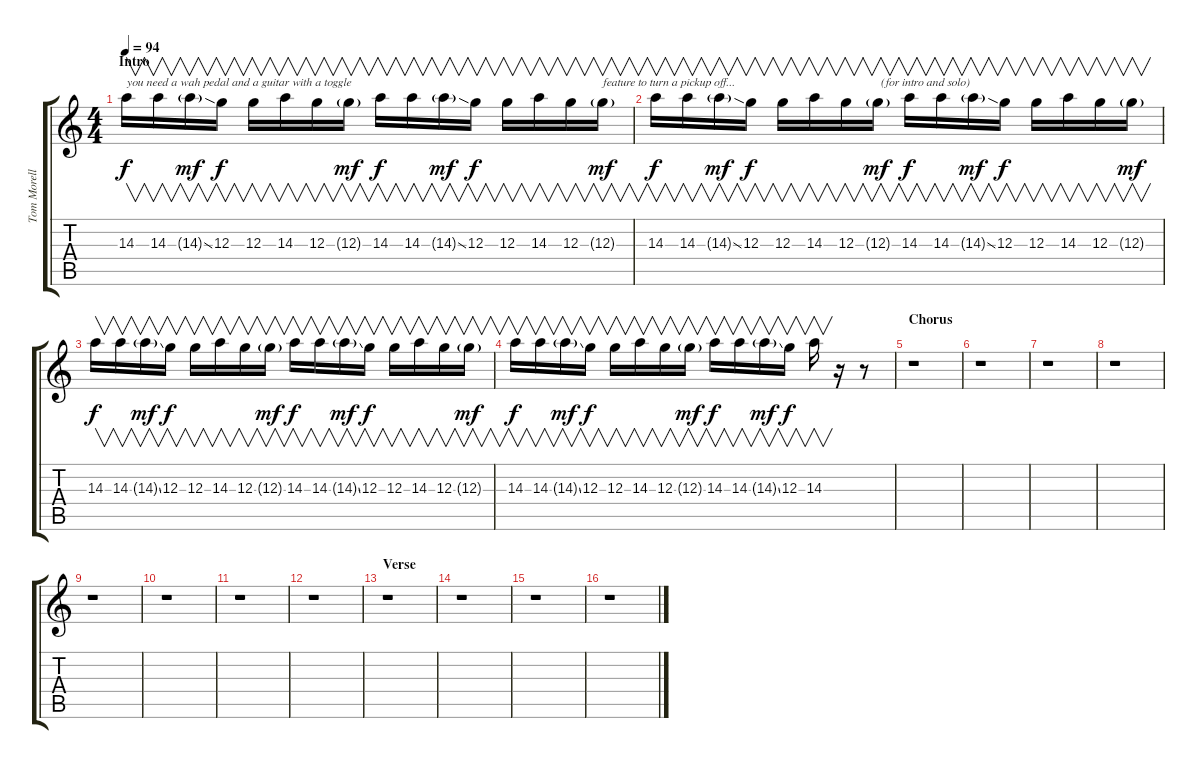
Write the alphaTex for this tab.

\track ("Tom Morello / Guitar" "Tom Morell") {instrument distortionguitar}
\staff {score tabs}
\tuning (E4 B3 G3 D3 A2 D2) {hide}
\ts (4 4)
\section ("" "Intro")
\tempo 94
\clef g2
\ks c
14.3.16{v txt "you need a wah pedal and a guitar with a toggle" dy f volume 9 instrument overdrivenguitar} 14.3.16{v} 14.3{ss g}.16{v dy mf} 12.3.16{v dy f} 12.3.16{v} 14.3.16{v} 12.3.16{v} 12.3{g}.16{v dy mf} 14.3.16{v dy f} 14.3.16{v} 14.3{ss g}.16{v dy mf} 12.3.16{v dy f} 12.3.16{v} 14.3.16{v} 12.3.16{v} 12.3{g}.16{v txt "feature to turn a pickup off..." dy mf} |
14.3.16{v dy f} 14.3.16{v} 14.3{ss g}.16{v dy mf} 12.3.16{v dy f} 12.3.16{v} 14.3.16{v} 12.3.16{v} 12.3{g}.16{v txt " (for intro and solo)" dy mf} 14.3.16{v dy f} 14.3.16{v} 14.3{ss g}.16{v dy mf} 12.3.16{v dy f} 12.3.16{v} 14.3.16{v} 12.3.16{v} 12.3{g}.16{v dy mf} |
14.3.16{v dy f} 14.3.16{v} 14.3{ss g}.16{v dy mf} 12.3.16{v dy f} 12.3.16{v} 14.3.16{v} 12.3.16{v} 12.3{g}.16{v dy mf} 14.3.16{v dy f} 14.3.16{v} 14.3{ss g}.16{v dy mf} 12.3.16{v dy f} 12.3.16{v} 14.3.16{v} 12.3.16{v} 12.3{g}.16{v dy mf} |
14.3.16{v dy f} 14.3.16{v} 14.3{ss g}.16{v dy mf} 12.3.16{v dy f} 12.3.16{v} 14.3.16{v} 12.3.16{v} 12.3{g}.16{v dy mf} 14.3.16{v dy f} 14.3.16{v} 14.3{ss g}.16{v dy mf} 12.3.16{v dy f} 14.3.16{v} r.16 r.8 |
\section ("" "Chorus")
r.1 |
r.1 |
r.1 |
r.1 |
r.1 |
r.1 |
r.1 |
r.1 |
\section ("" "Verse")
r.1 |
r.1 |
r.1 |
r.1
